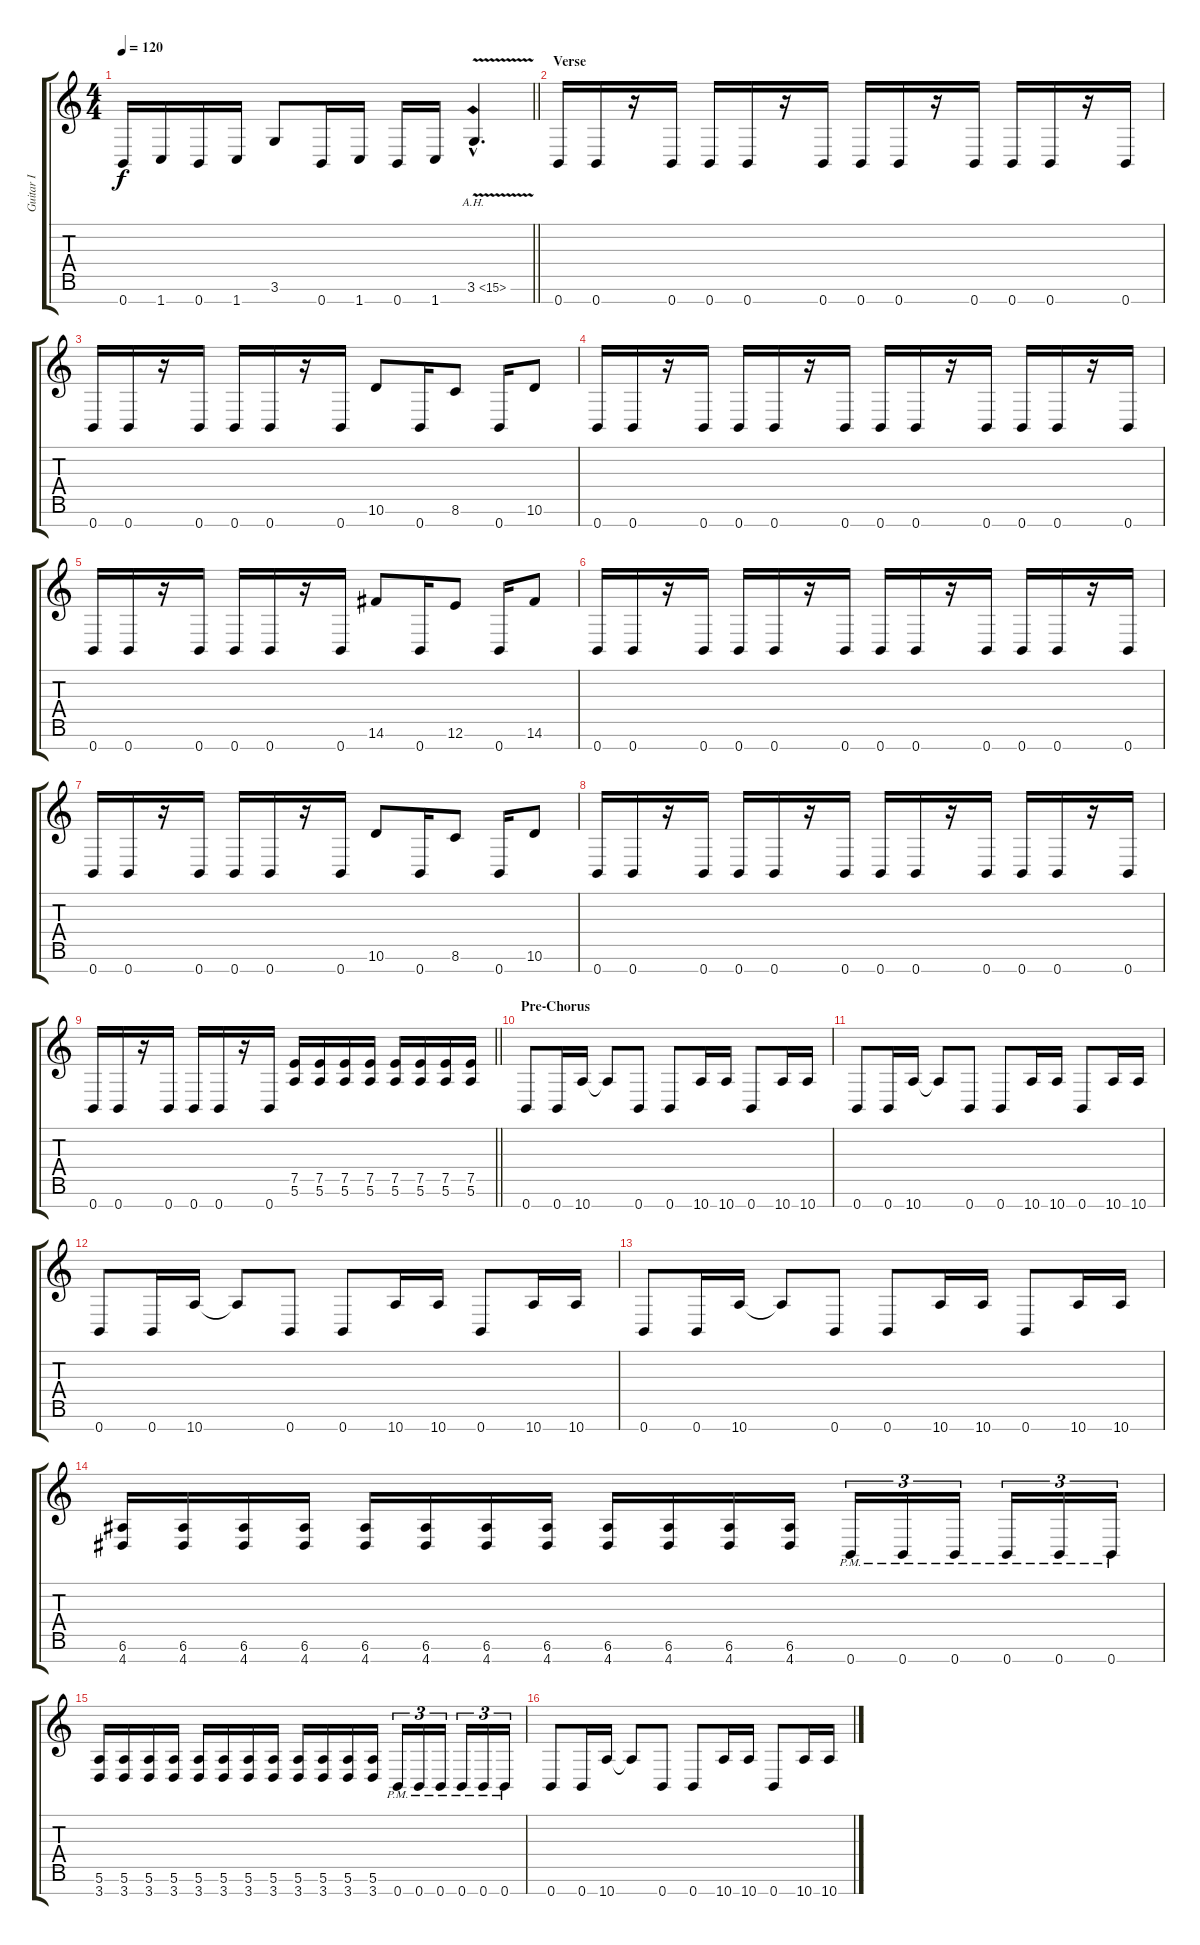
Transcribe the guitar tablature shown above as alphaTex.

\track ("Guitar I" "Guitar I") {instrument distortionguitar}
\staff {score tabs}
\tuning (E4 B3 G3 D3 A2 E2 B1) {hide}
\ts (4 4)
\tempo 120
\clef g2
\barLineRight lightlight
\ks c
0.7.16{dy f} 1.7.16 0.7.16 1.7.16 3.6.8 0.7.16 1.7.16 0.7.16 1.7.16 3.6{ah 12 v hac}.4{d} |
\section ("" "Verse")
0.7.16 0.7.16 r.16 0.7.16 0.7.16 0.7.16 r.16 0.7.16 0.7.16 0.7.16 r.16 0.7.16 0.7.16 0.7.16 r.16 0.7.16 |
0.7.16 0.7.16 r.16 0.7.16 0.7.16 0.7.16 r.16 0.7.16 10.6.8 0.7.16 8.6.8 0.7.16 10.6.8 |
0.7.16 0.7.16 r.16 0.7.16 0.7.16 0.7.16 r.16 0.7.16 0.7.16 0.7.16 r.16 0.7.16 0.7.16 0.7.16 r.16 0.7.16 |
0.7.16 0.7.16 r.16 0.7.16 0.7.16 0.7.16 r.16 0.7.16 14.6.8 0.7.16 12.6.8 0.7.16 14.6.8 |
0.7.16 0.7.16 r.16 0.7.16 0.7.16 0.7.16 r.16 0.7.16 0.7.16 0.7.16 r.16 0.7.16 0.7.16 0.7.16 r.16 0.7.16 |
0.7.16 0.7.16 r.16 0.7.16 0.7.16 0.7.16 r.16 0.7.16 10.6.8 0.7.16 8.6.8 0.7.16 10.6.8 |
0.7.16 0.7.16 r.16 0.7.16 0.7.16 0.7.16 r.16 0.7.16 0.7.16 0.7.16 r.16 0.7.16 0.7.16 0.7.16 r.16 0.7.16 |
\barLineRight lightlight
0.7.16 0.7.16 r.16 0.7.16 0.7.16 0.7.16 r.16 0.7.16 (7.5 5.6).16 (7.5 5.6).16 (7.5 5.6).16 (7.5 5.6).16 (7.5 5.6).16 (7.5 5.6).16 (7.5 5.6).16 (7.5 5.6).16 |
\section ("" "Pre-Chorus")
0.7.8 0.7.16 10.7.16 10.7{t}.8 0.7.8 0.7.8 10.7.16 10.7.16 0.7.8 10.7.16 10.7.16 |
0.7.8 0.7.16 10.7.16 10.7{t}.8 0.7.8 0.7.8 10.7.16 10.7.16 0.7.8 10.7.16 10.7.16 |
0.7.8 0.7.16 10.7.16 10.7{t}.8 0.7.8 0.7.8 10.7.16 10.7.16 0.7.8 10.7.16 10.7.16 |
0.7.8 0.7.16 10.7.16 10.7{t}.8 0.7.8 0.7.8 10.7.16 10.7.16 0.7.8 10.7.16 10.7.16 |
(6.6 4.7).16 (6.6 4.7).16 (6.6 4.7).16 (6.6 4.7).16 (6.6 4.7).16 (6.6 4.7).16 (6.6 4.7).16 (6.6 4.7).16 (6.6 4.7).16 (6.6 4.7).16 (6.6 4.7).16 (6.6 4.7).16 0.7{pm}.16{tu (3 2)} 0.7{pm}.16{tu (3 2)} 0.7{pm}.16{tu (3 2)} 0.7{pm}.16{tu (3 2)} 0.7{pm}.16{tu (3 2)} 0.7{pm}.16{tu (3 2)} |
(5.6 3.7).16 (5.6 3.7).16 (5.6 3.7).16 (5.6 3.7).16 (5.6 3.7).16 (5.6 3.7).16 (5.6 3.7).16 (5.6 3.7).16 (5.6 3.7).16 (5.6 3.7).16 (5.6 3.7).16 (5.6 3.7).16 0.7{pm}.16{tu (3 2)} 0.7{pm}.16{tu (3 2)} 0.7{pm}.16{tu (3 2)} 0.7{pm}.16{tu (3 2)} 0.7{pm}.16{tu (3 2)} 0.7{pm}.16{tu (3 2)} |
0.7.8 0.7.16 10.7.16 10.7{t}.8 0.7.8 0.7.8 10.7.16 10.7.16 0.7.8 10.7.16 10.7.16
